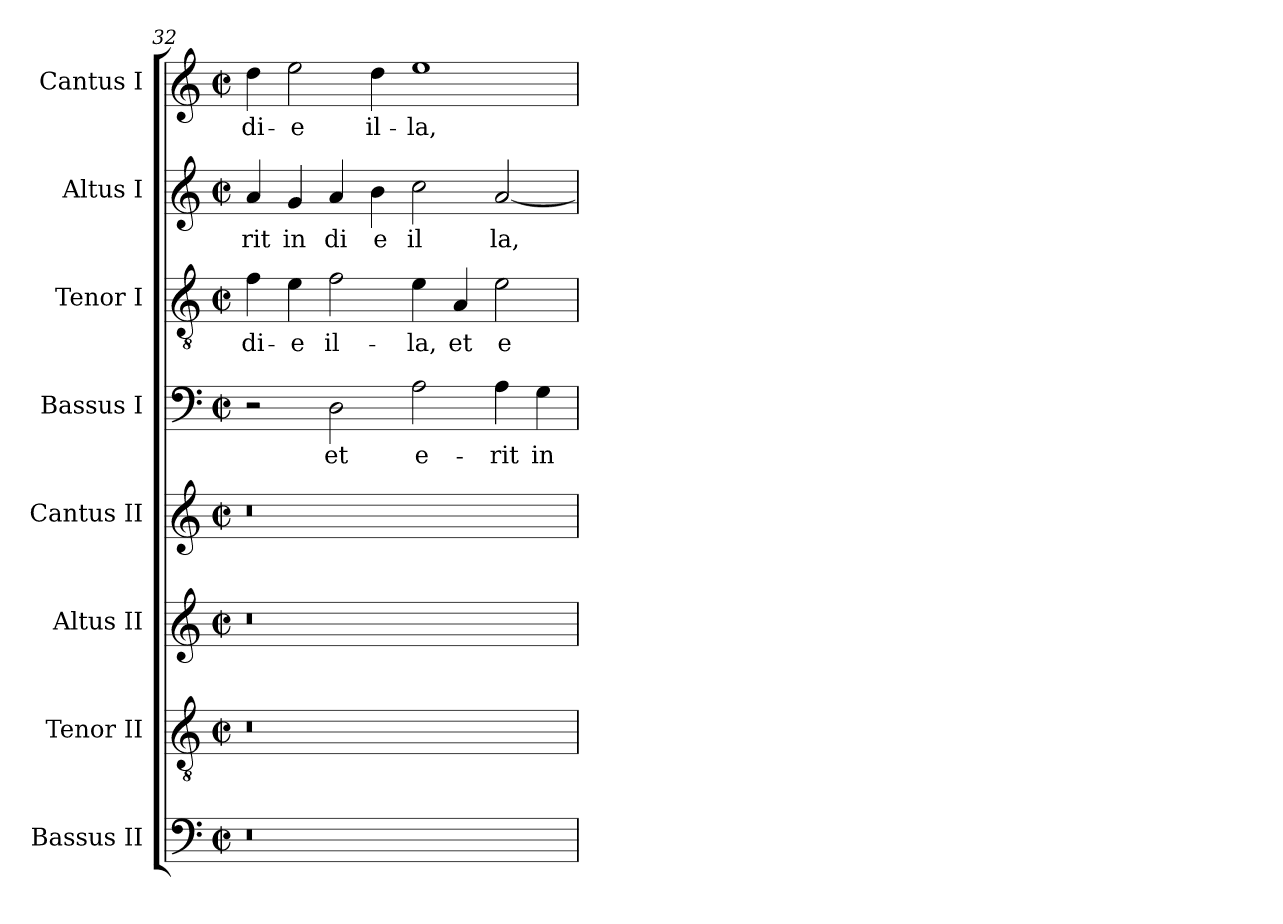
**kern	**kern	**kern	**kern	**kern	**text	**kern	**text	**kern	**text	**kern	**text
*part8	*part7	*part6	*part5	*part4	*part4	*part3	*part3	*part2	*part2	*part1	*part1
*staff8	*staff7	*staff6	*staff5	*staff4	*staff4	*staff3	*staff3	*staff2	*staff2	*staff1	*staff1
*I"Bassus II	*I"Tenor II	*I"Altus II	*I"Cantus II	*I"Bassus I	*	*I"Tenor I	*	*I"Altus I	*	*I"Cantus I	*
*clefF4	*clefGv2	*clefG2	*clefG2	*clefF4	*	*clefGv2	*	*clefG2	*	*clefG2	*
*M2/2	*M2/2	*M2/2	*M2/2	*M2/2	*	*M2/2	*	*M2/2	*	*M2/2	*
*met(c|)	*met(c|)	*met(c|)	*met(c|)	*met(c|)	*	*met(c|)	*	*met(c|)	*	*met(c|)	*
=32	=32	=32	=32	=32	=32	=32	=32	=32	=32	=32	=32
!	!	!	!	!	!	!	!LO:LY:b:cj	!	!LO:LY:b:cj	!	!LO:LY:b:cj
0r	0r	0r	0r	2r	.	4f\	di-	4a/	rit	4dd\	di-
!	!	!	!	!	!	!	!LO:LY:b:cj	!	!LO:LY:b:cj	!	!LO:LY:b:cj
.	.	.	.	.	.	4e\	-e	4g/	in	2ee\	-e
!	!	!	!	!	!LO:LY:b:cj	!	!LO:LY:b:cj	!	!LO:LY:b:cj	!	!
.	.	.	.	2D\	et	2f\	il-	4a/	di	.	.
!	!	!	!	!	!	!	!	!	!LO:LY:b:cj	!	!LO:LY:b:cj
.	.	.	.	.	.	.	.	4b\	e	4dd\	il-
!	!	!	!	!	!LO:LY:b:cj	!	!LO:LY:b:cj	!	!LO:LY:b:cj	!	!LO:LY:b:cj
.	.	.	.	2A\	e-	4e\	-la,	2cc\	il	1ee	-la,
!	!	!	!	!	!	!	!LO:LY:b:cj	!	!	!	!
.	.	.	.	.	.	4A/	et	.	.	.	.
!	!	!	!	!	!LO:LY:b:cj	!	!LO:LY:b:cj	!	!LO:LY:b:cj	!	!
.	.	.	.	4A\	-rit	2e\	e-	[>2a/	la,	.	.
!	!	!	!	!	!LO:LY:b:cj	!	!	!	!	!	!
.	.	.	.	4G\	in	.	.	.	.	.	.
=	=	=	=	=	=	=	=	=	=	=	=
*-	*-	*-	*-	*-	*-	*-	*-	*-	*-	*-	*-
